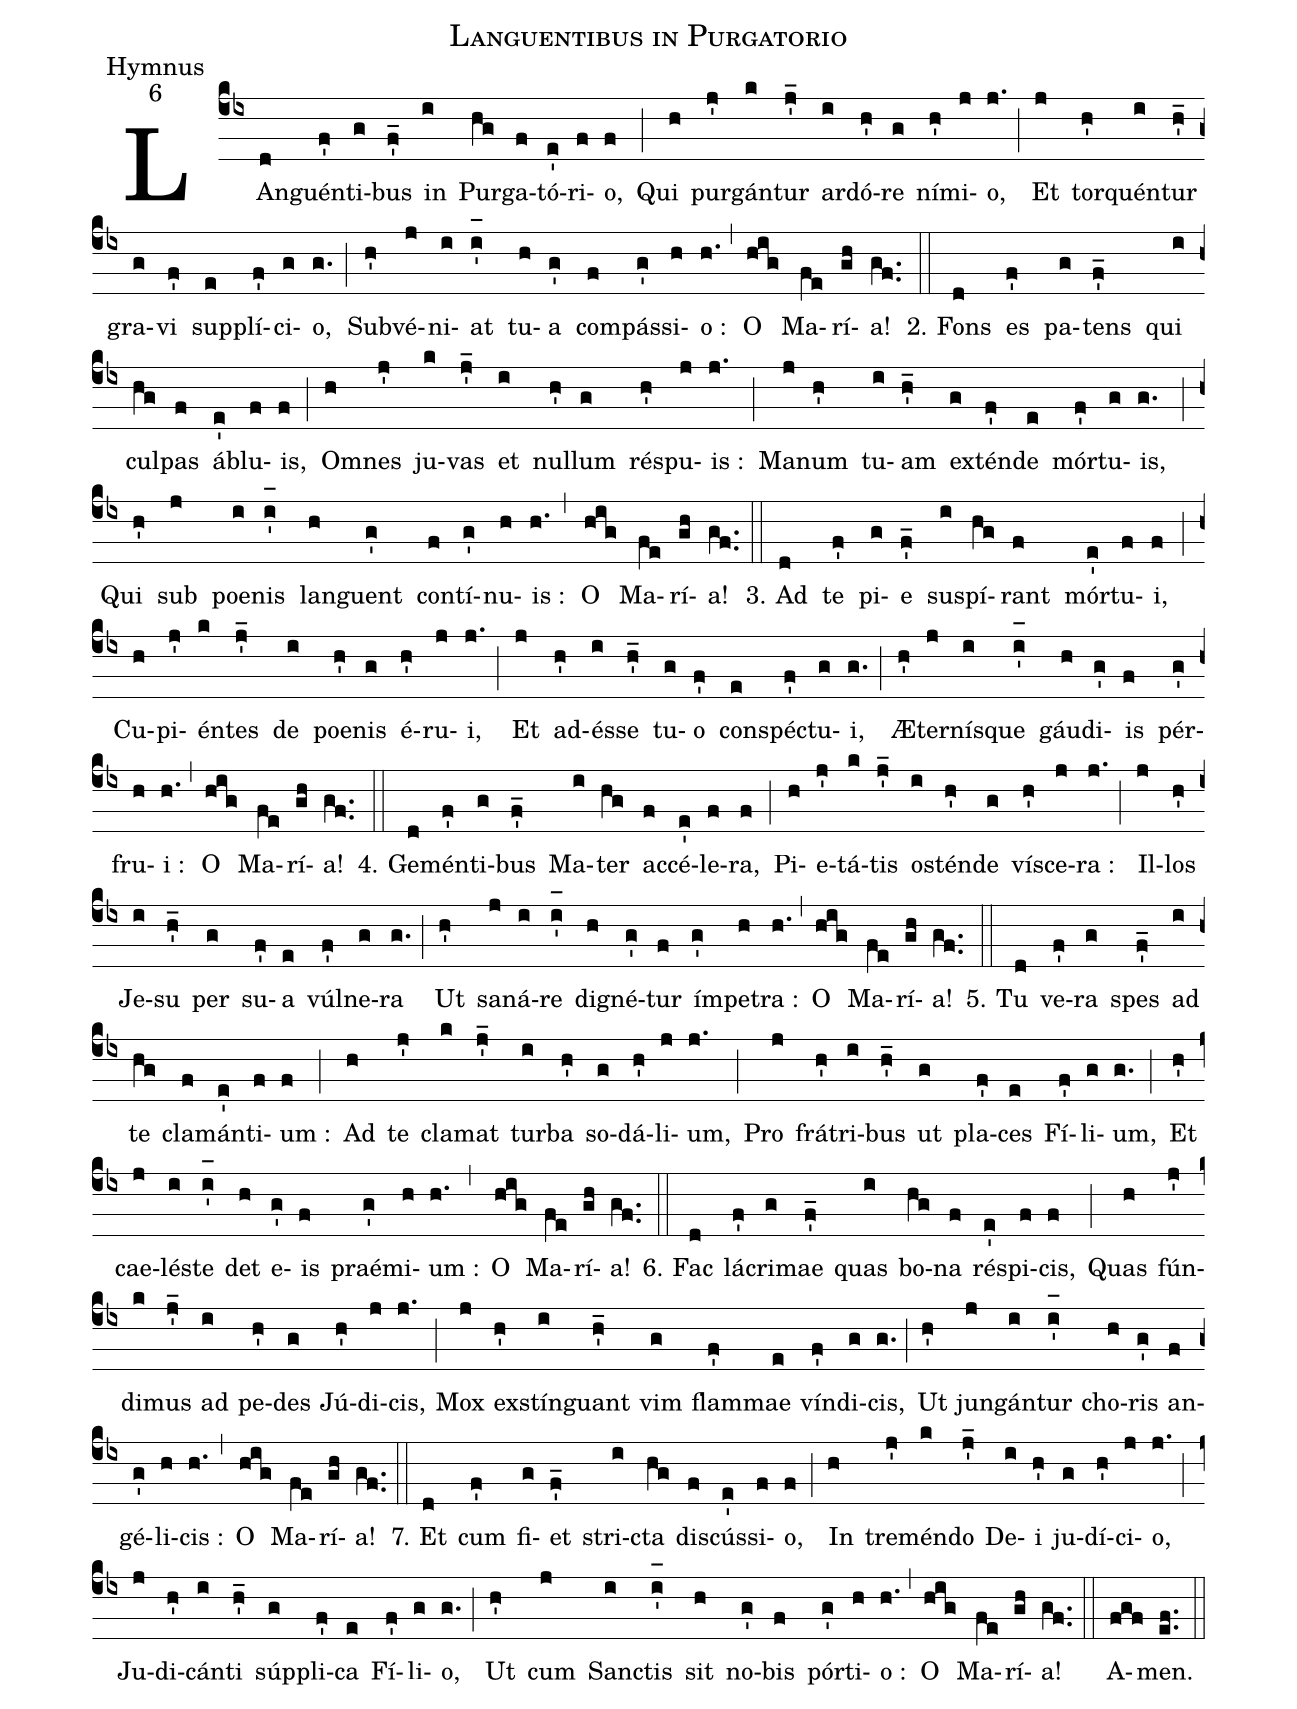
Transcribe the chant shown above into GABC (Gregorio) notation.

name:Languentibus in Purgatorio;
office-part:Hymnus;
mode:6;
%%
(cb4) LAn(d)guén(f')ti(g)bus(f'_) in(i) Pur(hg)ga(f)tó(e')ri(f)o,(f) (;)
Qui(h) pur(j')gán(k)tur(j'_) ar(i)dó(h')re(g) ní(h')mi(j)o,(j.) (;)
Et(j) tor(h')quén(i)tur(h'_) gra(g)vi(f') sup(e)plí(f')ci(g)o,(g.) (;)
Sub(h')vé(j)ni(i)at(i'_[oh:h]) tu(h)a(g') com(f)pás(g')si(h)o :(h.) (,) O(hig) Ma(fe)rí(gh)a!(gf..) (::)

2. Fons(d) es(f') pa(g)tens(f'_) qui(i) cul(hg)pas(f) á(e')blu(f)is,(f) (;)
O(h)mnes(j') ju(k)vas(j'_) et(i) nul(h')lum(g) ré(h')spu(j)is :(j.) (;)
Ma(j)num(h') tu(i)am(h'_) ex(g)tén(f')de(e) mór(f')tu(g)is,(g.) (;)
Qui(h') sub(j) poe(i)nis(i'_[oh:h]) lan(h)guent(g') con(f)tí(g')nu(h)is :(h.) (,) O(hig) Ma(fe)rí(gh)a!(gf..) (::)

3. Ad(d) te(f') pi(g)e(f'_) su(i)spí(hg)rant(f) mór(e')tu(f)i,(f) (;)
Cu(h)pi(j')én(k)tes(j'_) de(i) poe(h')nis(g) é(h')ru(j)i,(j.) (;)
Et(j) ad(h')és(i)se(h'_) tu(g)o(f') con(e)spé(f')ctu(g)i,(g.) (;)
Æ(h')ter(j)nís(i)que(i'_[oh:h]) gáu(h)di(g')is(f) pér(g')fru(h)i :(h.) (,) O(hig) Ma(fe)rí(gh)a!(gf..) (::)

4. Ge(d)mén(f')ti(g)bus(f'_) Ma(i)ter(hg) ac(f)cé(e')le(f)ra,(f) (;)
Pi(h)e(j')tá(k)tis(j'_) os(i)tén(h')de(g) ví(h')sce(j)ra :(j.) (;)
Il(j)los(h') Je(i)su(h'_) per(g) su(f')a(e) vúl(f')ne(g)ra(g.) (;)
Ut(h') sa(j)ná(i)re(i'_[oh:h]) di(h)gné(g')tur(f) ím(g')pe(h)tra :(h.) (,) O(hig) Ma(fe)rí(gh)a!(gf..) (::)

5. Tu(d) ve(f')ra(g) spes(f'_) ad(i) te(hg) cla(f)mán(e')ti(f)um :(f) (;)
Ad(h) te(j') cla(k)mat(j'_) tur(i)ba(h') so(g)dá(h')li(j)um,(j.) (;)
Pro(j) frá(h')tri(i)bus(h'_) ut(g) pla(f')ces(e) Fí(f')li(g)um,(g.) (;)
Et(h') cae(j)lé(i)ste(i'_[oh:h]) det(h) e(g')is(f) praé(g')mi(h)um :(h.) (,) O(hig) Ma(fe)rí(gh)a!(gf..) (::)

6. Fac(d) lá(f')cri(g)mae(f'_) quas(i) bo(hg)na(f) ré(e')spi(f)cis,(f) (;)
Quas(h) fún(j')di(k)mus(j'_) ad(i) pe(h')des(g) Jú(h')di(j)cis,(j.) (;)
Mox(j) ex(h')stín(i)guant(h'_) vim(g) flam(f')mae(e) vín(f')di(g)cis,(g.) (;)
Ut(h') jun(j)gán(i)tur(i'_[oh:h]) cho(h)ris(g') an(f)gé(g')li(h)cis :(h.) (,) O(hig) Ma(fe)rí(gh)a!(gf..) (::)

7. Et(d) cum(f') fi(g)et(f'_) stri(i)cta(hg) dis(f)cús(e')si(f)o,(f) (;)
In(h) tre(j')mén(k)do(j'_) De(i)i(h') ju(g)dí(h')ci(j)o,(j.) (;)
Ju(j)di(h')cán(i)ti(h'_) súp(g)pli(f')ca(e) Fí(f')li(g)o,(g.) (;)
Ut(h') cum(j) San(i)ctis(i'_[oh:h]) sit(h) no(g')bis(f) pór(g')ti(h)o :(h.) (,) O(hig) Ma(fe)rí(gh)a!(gf..) (::)

A(fgf)men.(ef..) (::)
